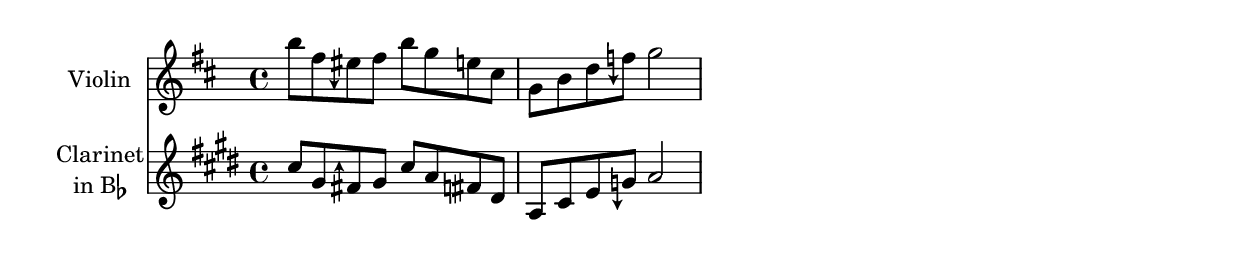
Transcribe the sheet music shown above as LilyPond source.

%% http://lsr.di.unimi.it/LSR/Item?id=784


%   Define the alterations as fraction of the equal-tempered whole tone.
  % We use an alteration of 0.2 rather than 0.25 of a tone, so that the 
  % raised natural is a slightly different pitch than the lowered sharp.
#(define-public DOUBLE-SHARP  10/10)
#(define-public SHARP-RAISE    7/10)
#(define-public SHARP          5/10)
#(define-public SHARP-LOWER    3/10)
#(define-public NATURAL-RAISE  2/10)
#(define-public NATURAL-LOWER -2/10)
#(define-public FLAT-RAISE    -3/10)
#(define-public FLAT          -5/10)
#(define-public FLAT-LOWER    -7/10)
#(define-public DOUBLE-FLAT  -10/10)

  % Note names can now be defined to represent these pitches in our
  % Lilypond input.  We extend the list of Dutch note names:
arrowedPitchNames =  #`(
       (ceses . ,(ly:make-pitch -1 0 DOUBLE-FLAT))
       (ceseh . ,(ly:make-pitch -1 0 FLAT-LOWER))
       (ces   . ,(ly:make-pitch -1 0 FLAT))
       (cesih . ,(ly:make-pitch -1 0 FLAT-RAISE))
       (ceh   . ,(ly:make-pitch -1 0 NATURAL-LOWER))
       (c     . ,(ly:make-pitch -1 0 NATURAL))
       (cih   . ,(ly:make-pitch -1 0 NATURAL-RAISE))
       (ciseh . ,(ly:make-pitch -1 0 SHARP-LOWER))
       (cis   . ,(ly:make-pitch -1 0 SHARP))
       (cisih . ,(ly:make-pitch -1 0 SHARP-RAISE))
       (cisis . ,(ly:make-pitch -1 0 DOUBLE-SHARP))

       (deses . ,(ly:make-pitch -1 1 DOUBLE-FLAT))
       (deseh . ,(ly:make-pitch -1 1 FLAT-LOWER))
       (des   . ,(ly:make-pitch -1 1 FLAT))
       (desih . ,(ly:make-pitch -1 1 FLAT-RAISE))
       (deh   . ,(ly:make-pitch -1 1 NATURAL-LOWER))
       (d     . ,(ly:make-pitch -1 1 NATURAL))
       (dih   . ,(ly:make-pitch -1 1 NATURAL-RAISE))
       (diseh . ,(ly:make-pitch -1 1 SHARP-LOWER))
       (dis   . ,(ly:make-pitch -1 1 SHARP))
       (disih . ,(ly:make-pitch -1 1 SHARP-RAISE))
       (disis . ,(ly:make-pitch -1 1 DOUBLE-SHARP))

       (eeses . ,(ly:make-pitch -1 2 DOUBLE-FLAT))
       (eses  . ,(ly:make-pitch -1 2 DOUBLE-FLAT))
       (eeseh . ,(ly:make-pitch -1 2 FLAT-LOWER))
       (eseh  . ,(ly:make-pitch -1 2 FLAT-LOWER))
       (ees   . ,(ly:make-pitch -1 2 FLAT))
       (es    . ,(ly:make-pitch -1 2 FLAT))
       (eesih . ,(ly:make-pitch -1 2 FLAT-RAISE))
       (esih  . ,(ly:make-pitch -1 2 FLAT-RAISE))
       (eeh   . ,(ly:make-pitch -1 2 NATURAL-LOWER))
       (e     . ,(ly:make-pitch -1 2 NATURAL))
       (eih   . ,(ly:make-pitch -1 2 NATURAL-RAISE))
       (eiseh . ,(ly:make-pitch -1 2 SHARP-LOWER))
       (eis   . ,(ly:make-pitch -1 2 SHARP))
       (eisih . ,(ly:make-pitch -1 2 SHARP-RAISE))
       (eisis . ,(ly:make-pitch -1 2 DOUBLE-SHARP))

       (feses . ,(ly:make-pitch -1 3 DOUBLE-FLAT))
       (feseh . ,(ly:make-pitch -1 3 FLAT-LOWER))
       (fes   . ,(ly:make-pitch -1 3 FLAT))
       (fesih . ,(ly:make-pitch -1 3 FLAT-RAISE))
       (feh   . ,(ly:make-pitch -1 3 NATURAL-LOWER))
       (f     . ,(ly:make-pitch -1 3 NATURAL))
       (fih   . ,(ly:make-pitch -1 3 NATURAL-RAISE))
       (fiseh . ,(ly:make-pitch -1 3 SHARP-LOWER))
       (fis   . ,(ly:make-pitch -1 3 SHARP))
       (fisih . ,(ly:make-pitch -1 3 SHARP-RAISE))
       (fisis . ,(ly:make-pitch -1 3 DOUBLE-SHARP))

       (geses . ,(ly:make-pitch -1 4 DOUBLE-FLAT))
       (geseh . ,(ly:make-pitch -1 4 FLAT-LOWER))
       (ges   . ,(ly:make-pitch -1 4 FLAT))
       (gesih . ,(ly:make-pitch -1 4 FLAT-RAISE))
       (geh   . ,(ly:make-pitch -1 4 NATURAL-LOWER))
       (g     . ,(ly:make-pitch -1 4 NATURAL))
       (gih   . ,(ly:make-pitch -1 4 NATURAL-RAISE))
       (giseh . ,(ly:make-pitch -1 4 SHARP-LOWER))
       (gis   . ,(ly:make-pitch -1 4 SHARP))
       (gisih . ,(ly:make-pitch -1 4 SHARP-RAISE))
       (gisis . ,(ly:make-pitch -1 4 DOUBLE-SHARP))

       (aeses . ,(ly:make-pitch -1 5 DOUBLE-FLAT))
       (ases  . ,(ly:make-pitch -1 5 DOUBLE-FLAT))
       (aeseh . ,(ly:make-pitch -1 5 FLAT-LOWER))
       (aseh  . ,(ly:make-pitch -1 5 FLAT-LOWER))
       (aes   . ,(ly:make-pitch -1 5 FLAT))
       (as    . ,(ly:make-pitch -1 5 FLAT))
       (aesih . ,(ly:make-pitch -1 5 FLAT-RAISE))
       (asih  . ,(ly:make-pitch -1 5 FLAT-RAISE))
       (aeh   . ,(ly:make-pitch -1 5 NATURAL-LOWER))
       (a     . ,(ly:make-pitch -1 5 NATURAL))
       (aih   . ,(ly:make-pitch -1 5 NATURAL-RAISE))
       (aiseh . ,(ly:make-pitch -1 5 SHARP-LOWER))
       (ais   . ,(ly:make-pitch -1 5 SHARP))
       (aisih . ,(ly:make-pitch -1 5 SHARP-RAISE))
       (aisis . ,(ly:make-pitch -1 5 DOUBLE-SHARP))

       (beses . ,(ly:make-pitch -1 6 DOUBLE-FLAT))
       (beseh . ,(ly:make-pitch -1 6 FLAT-LOWER))
       (bes   . ,(ly:make-pitch -1 6 FLAT))
       (besih . ,(ly:make-pitch -1 6 FLAT-RAISE))
       (beh   . ,(ly:make-pitch -1 6 NATURAL-LOWER))
       (b     . ,(ly:make-pitch -1 6 NATURAL))
       (bih   . ,(ly:make-pitch -1 6 NATURAL-RAISE))
       (biseh . ,(ly:make-pitch -1 6 SHARP-LOWER))
       (bis   . ,(ly:make-pitch -1 6 SHARP))
       (bisih . ,(ly:make-pitch -1 6 SHARP-RAISE))
       (bisis . ,(ly:make-pitch -1 6 DOUBLE-SHARP))
       )
pitchnames = \arrowedPitchNames
#(ly:parser-set-note-names parser pitchnames)

  % The symbols for each alteration
arrowGlyphs = #`(
        (,DOUBLE-SHARP . "accidentals.doublesharp")
        (,(+ SHARP SHARP-LOWER) . "accidentals.sharp.arrowup")
        (,SHARP-RAISE  . "accidentals.sharp.arrowup")
        (,SHARP        . "accidentals.sharp")
        (,SHARP-LOWER  . "accidentals.sharp.arrowdown")
        (,NATURAL-RAISE . "accidentals.natural.arrowup")
        (  0            . "accidentals.natural")
        (,NATURAL-LOWER . "accidentals.natural.arrowdown")
        (,FLAT-RAISE   . "accidentals.flat.arrowup")
        (,FLAT         . "accidentals.flat")
        (,FLAT-LOWER   . "accidentals.flat.arrowdown")
        (,(+ FLAT FLAT-RAISE) . "accidentals.flat.arrowdown")
        (,DOUBLE-FLAT  . "accidentals.flatflat")
)
  % Transposition could generate pitches with alterations
  %  double-sharp-lower (8/10) or double-flat-raise (-8/10)
  %  but there are no such symbols in the font, so we substituted
  %  the most appropriate symbols.
  % If some pitch in your score has no symbol, LilyPond gives a warning.

  % The glyph-list needs to be loaded into each object that
  %  draws accidentals.
\layout {
  \context {
    \Score
    \override KeySignature.glyph-name-alist = \arrowGlyphs
    \override Accidental.glyph-name-alist = \arrowGlyphs
    \override AccidentalCautionary.glyph-name-alist = \arrowGlyphs
    \override TrillPitchAccidental.glyph-name-alist = \arrowGlyphs
    \override AmbitusAccidental.glyph-name-alist = \arrowGlyphs
  }
}
  % MIDI implements microtones as a pitch bend, with one bend per channel.
  % These lines below assign one channel to each Voice, in case there are
  % multiple voices on a staff, so that each voice can have its correct
  % pitch bend.
\midi {
  \context {
    \Staff
    \remove "Staff_performer"
  }
  \context {
    \Voice
    \consists "Staff_performer"
  }
}

  %% A short example tune
notes = \relative c''' {
  \key d\major
  b8 fis eiseh fis b g e cis |
  \set Staff.extraNatural = ##f % avoid bug 1701
  g b d feh g2
}
\score { <<
  \new Staff \with {
    instrumentName = "Violin"
    midiInstrument = "violin"
  } \notes
  \new Staff \with {
    instrumentName =
    \markup\center-column {"Clarinet" \concat{"in B"\flat}}
    midiInstrument = "clarinet"
  } {
    \transposition bes
    \transpose bes c \notes
  }
>>
\layout{}
\midi{}}
